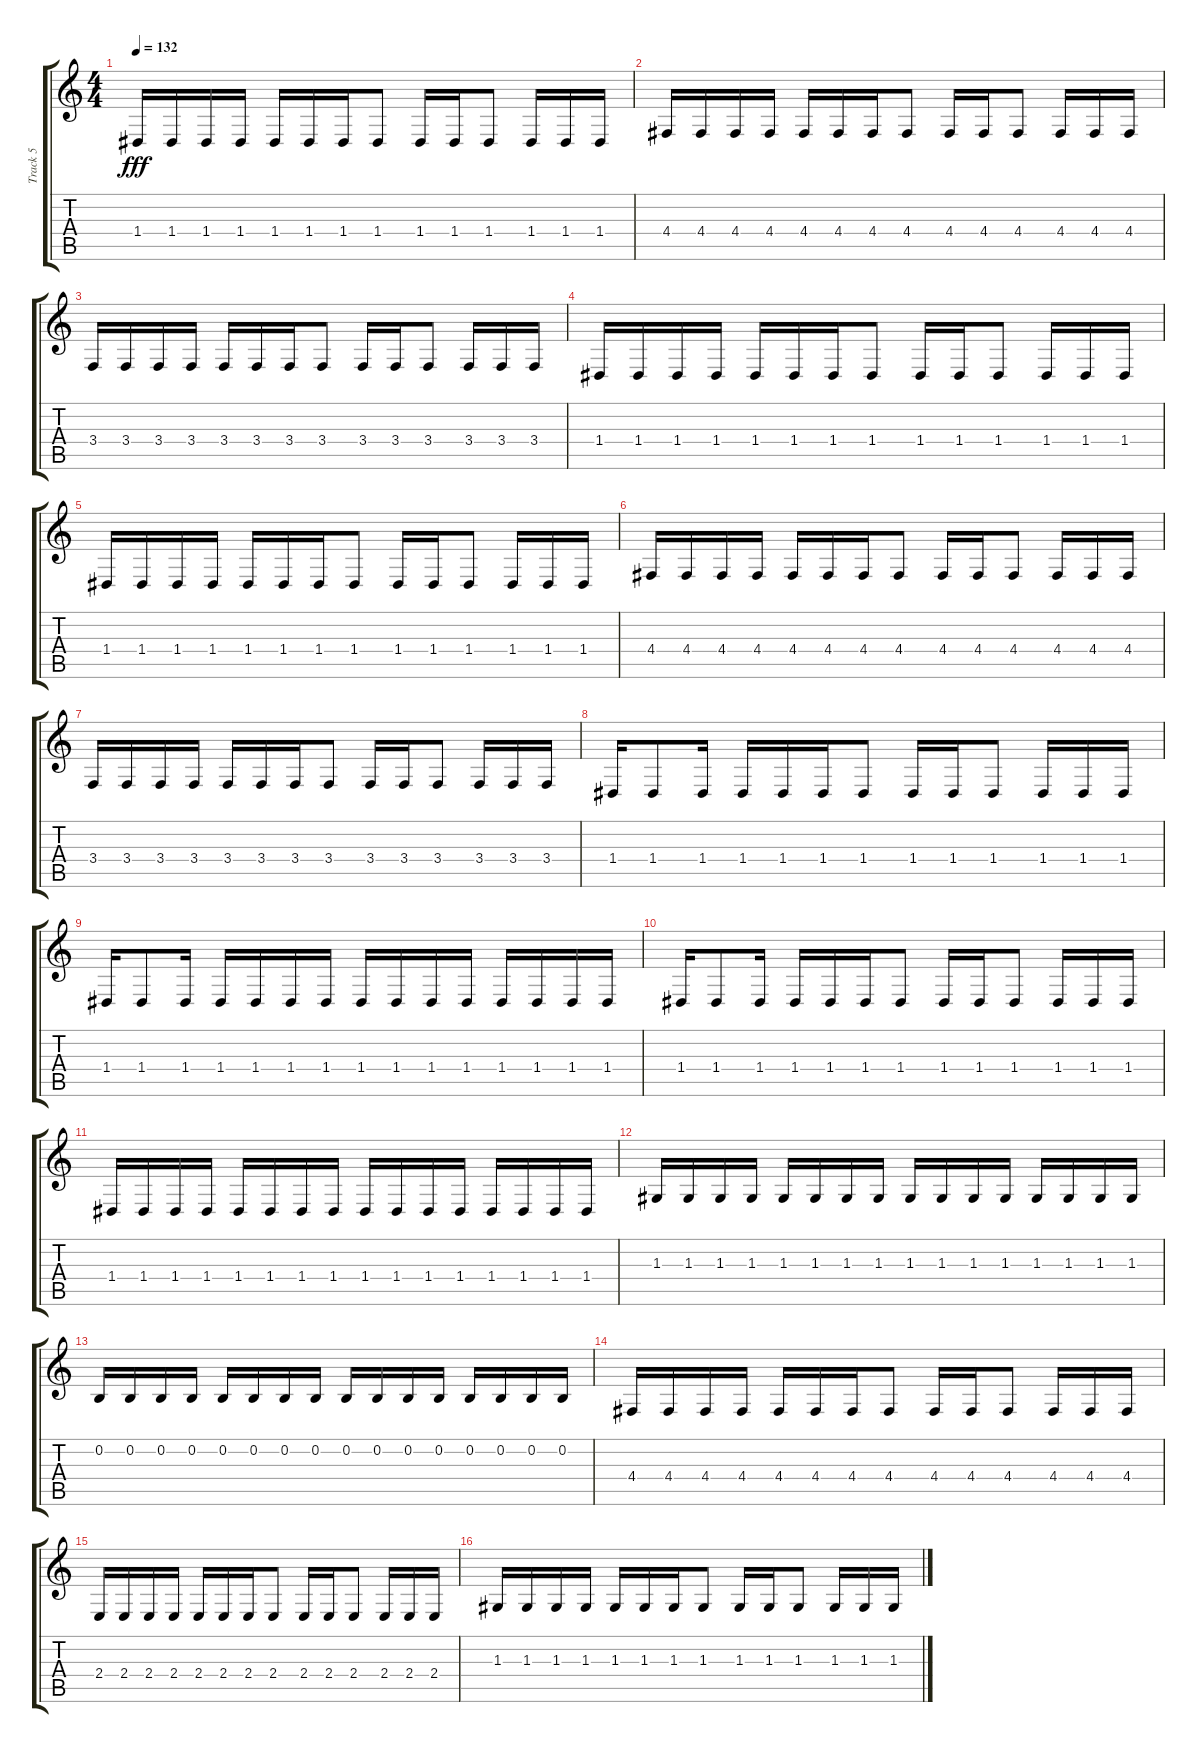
\track ("Track 5" "Track 5") {instrument oboe}
\staff {score tabs}
\tuning (E4 B3 G3 D3 A2 E2) {hide}
\ts (4 4)
\tempo 132
\clef g2
\ks c
1.4.16{dy fff} 1.4.16 1.4.16 1.4.16 1.4.16 1.4.16 1.4.16 1.4.8 1.4.16 1.4.16 1.4.8 1.4.16 1.4.16 1.4.16 |
4.4.16 4.4.16 4.4.16 4.4.16 4.4.16 4.4.16 4.4.16 4.4.8 4.4.16 4.4.16 4.4.8 4.4.16 4.4.16 4.4.16 |
3.4.16 3.4.16 3.4.16 3.4.16 3.4.16 3.4.16 3.4.16 3.4.8 3.4.16 3.4.16 3.4.8 3.4.16 3.4.16 3.4.16 |
1.4.16 1.4.16 1.4.16 1.4.16 1.4.16 1.4.16 1.4.16 1.4.8 1.4.16 1.4.16 1.4.8 1.4.16 1.4.16 1.4.16 |
1.4.16 1.4.16 1.4.16 1.4.16 1.4.16 1.4.16 1.4.16 1.4.8 1.4.16 1.4.16 1.4.8 1.4.16 1.4.16 1.4.16 |
4.4.16 4.4.16 4.4.16 4.4.16 4.4.16 4.4.16 4.4.16 4.4.8 4.4.16 4.4.16 4.4.8 4.4.16 4.4.16 4.4.16 |
3.4.16 3.4.16 3.4.16 3.4.16 3.4.16 3.4.16 3.4.16 3.4.8 3.4.16 3.4.16 3.4.8 3.4.16 3.4.16 3.4.16 |
1.4.16 1.4.8 1.4.16 1.4.16 1.4.16 1.4.16 1.4.8 1.4.16 1.4.16 1.4.8 1.4.16 1.4.16 1.4.16 |
1.4.16 1.4.8 1.4.16 1.4.16 1.4.16 1.4.16 1.4.16 1.4.16 1.4.16 1.4.16 1.4.16 1.4.16 1.4.16 1.4.16 1.4.16 |
1.4.16 1.4.8 1.4.16 1.4.16 1.4.16 1.4.16 1.4.8 1.4.16 1.4.16 1.4.8 1.4.16 1.4.16 1.4.16 |
1.4.16 1.4.16 1.4.16 1.4.16 1.4.16 1.4.16 1.4.16 1.4.16 1.4.16 1.4.16 1.4.16 1.4.16 1.4.16 1.4.16 1.4.16 1.4.16 |
1.3.16 1.3.16 1.3.16 1.3.16 1.3.16 1.3.16 1.3.16 1.3.16 1.3.16 1.3.16 1.3.16 1.3.16 1.3.16 1.3.16 1.3.16 1.3.16 |
0.2.16 0.2.16 0.2.16 0.2.16 0.2.16 0.2.16 0.2.16 0.2.16 0.2.16 0.2.16 0.2.16 0.2.16 0.2.16 0.2.16 0.2.16 0.2.16 |
4.4.16 4.4.16 4.4.16 4.4.16 4.4.16 4.4.16 4.4.16 4.4.8 4.4.16 4.4.16 4.4.8 4.4.16 4.4.16 4.4.16 |
2.4.16 2.4.16 2.4.16 2.4.16 2.4.16 2.4.16 2.4.16 2.4.8 2.4.16 2.4.16 2.4.8 2.4.16 2.4.16 2.4.16 |
1.3.16 1.3.16 1.3.16 1.3.16 1.3.16 1.3.16 1.3.16 1.3.8 1.3.16 1.3.16 1.3.8 1.3.16 1.3.16 1.3.16
